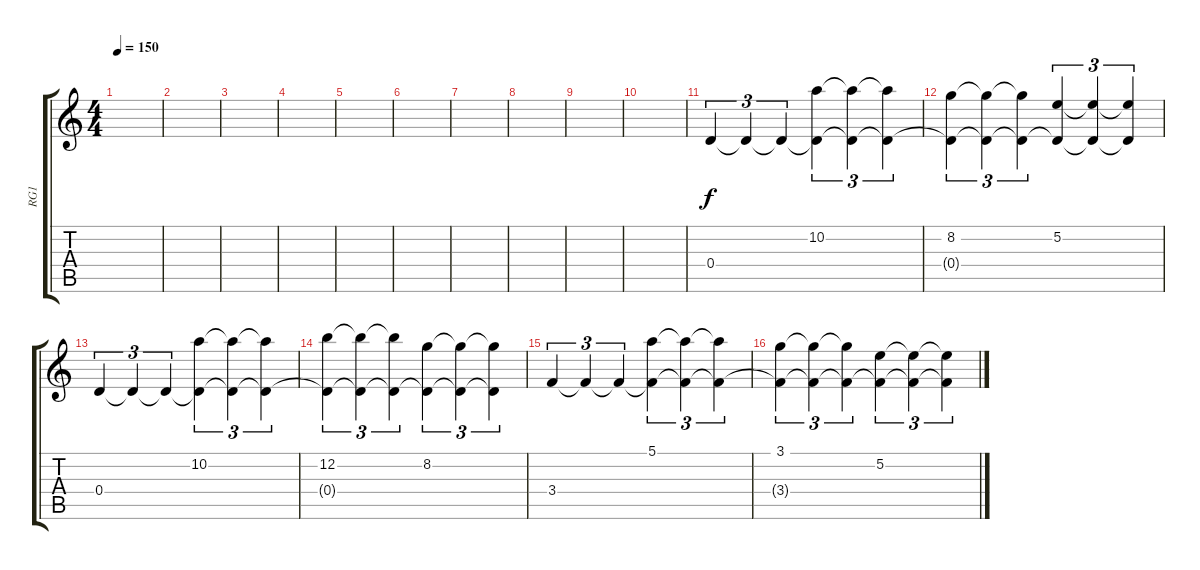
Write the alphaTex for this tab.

\track ("RG1" "RG1") {instrument distortionguitar}
\staff {score tabs}
\tuning (E4 B3 G3 D3 A2 D2) {hide}
\ts (4 4)
\tempo 150
\clef g2
\ks c
|
|
|
|
|
|
|
|
|
|
0.4.4{tu (3 2)} 0.4{t}.4{tu (3 2)} 0.4{t}.4{tu (3 2)} (10.2 0.4{t}).4{tu (3 2)} (10.2{t} 0.4{t}).4{tu (3 2)} (10.2{t} 0.4{t}).4{tu (3 2)} |
(8.2 0.4{t}).4{tu (3 2)} (8.2{t} 0.4{t}).4{tu (3 2)} (8.2{t} 0.4{t}).4{tu (3 2)} (5.2 0.4{t}).4{tu (3 2)} (5.2{t} 0.4{t}).4{tu (3 2)} (5.2{t} 0.4{t}).4{tu (3 2)} |
0.4.4{tu (3 2)} 0.4{t}.4{tu (3 2)} 0.4{t}.4{tu (3 2)} (10.2 0.4{t}).4{tu (3 2)} (10.2{t} 0.4{t}).4{tu (3 2)} (10.2{t} 0.4{t}).4{tu (3 2)} |
(12.2 0.4{t}).4{tu (3 2)} (12.2{t} 0.4{t}).4{tu (3 2)} (12.2{t} 0.4{t}).4{tu (3 2)} (8.2 0.4{t}).4{tu (3 2)} (8.2{t} 0.4{t}).4{tu (3 2)} (8.2{t} 0.4{t}).4{tu (3 2)} |
3.4.4{tu (3 2)} 3.4{t}.4{tu (3 2)} 3.4{t}.4{tu (3 2)} (5.1 3.4{t}).4{tu (3 2)} (5.1{t} 3.4{t}).4{tu (3 2)} (5.1{t} 3.4{t}).4{tu (3 2)} |
(3.1 3.4{t}).4{tu (3 2)} (3.1{t} 3.4{t}).4{tu (3 2)} (3.1{t} 3.4{t}).4{tu (3 2)} (5.2 3.4{t}).4{tu (3 2)} (5.2{t} 3.4{t}).4{tu (3 2)} (5.2{t} 3.4{t}).4{tu (3 2)}
